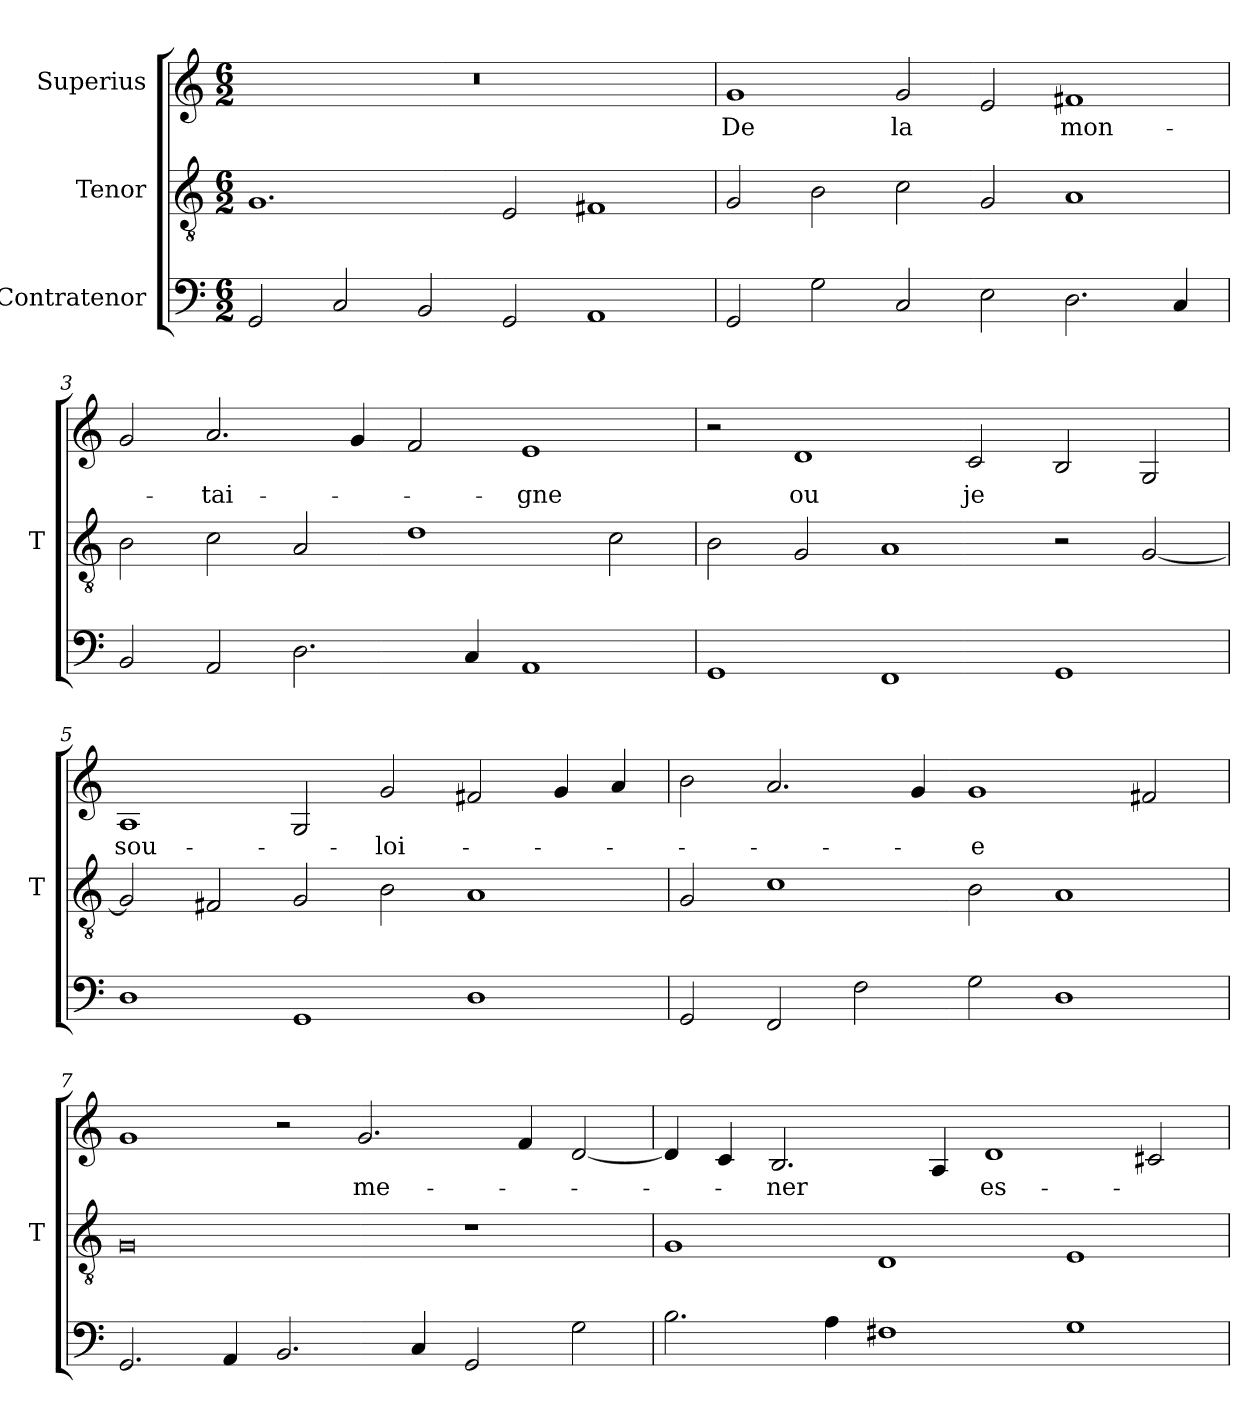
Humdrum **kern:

**kern	**kern	**kern	**text
*part3	*part2	*part1	*part1
*staff3	*staff2	*staff1	*staff1
*I"Contratenor	*I"Tenor	*I"Superius	*
*	*I'T	*	*
*clefF4	*clefGv2	*clefG2	*
*M6/2	*M6/2	*M6/2	*
=1	=1	=1	=1
2GG	1.G	0.r	.
2C	.	.	.
2BB	.	.	.
2GG	2E	.	.
1AA	1F#X	.	.
=2	=2	=2	=2
2GG	2G	1g	-De
2G	2B	.	.
2C	2c	2g	-la
2E	2G	2e	.
2.D	1A	1f#X	mon-
4C	.	.	.
=3	=3	=3	=3
2BB	2B	2g	.
2AA	2c	2.a	-tai-
2.D	2A	.	.
.	.	4g	.
.	1d	2f	.
4C	.	.	.
1AA	.	1e	-gne
.	2c	.	.
=4	=4	=4	=4
1GG	2B	2r	.
.	2G	1d	-ou
1FF	1A	.	.
.	.	2c	-je
1GG	2r	2B	.
.	[2G	2G	.
=5	=5	=5	=5
1D	2G]	1A	sou-
.	2F#X	.	.
1GG	2G	2G	.
.	2B	2g	-loi-
1D	1A	2f#X	.
.	.	4g	.
.	.	4a	.
=6	=6	=6	=6
2GG	2G	2b	.
2FF	1c	2.a	.
2F	.	.	.
.	.	4g	.
2G	2B	1g	-e
1D	1A	.	.
.	.	2f#X	.
=7	=7	=7	=7
2.GG	0G	1g	.
4AA	.	.	.
2.BB	.	2r	.
.	.	2.g	me-
4C	.	.	.
2GG	1r	.	.
.	.	4f	.
2G	.	[2d	.
=8	=8	=8	=8
2.B	1G	4d]	.
.	.	4c	.
.	.	2.B	-ner
4A	.	.	.
1F#X	1D	.	.
.	.	4A	.
.	.	1d	es-
1G	1E	.	.
.	.	2c#X	.
=	=	=	=
*-	*-	*-	*-
